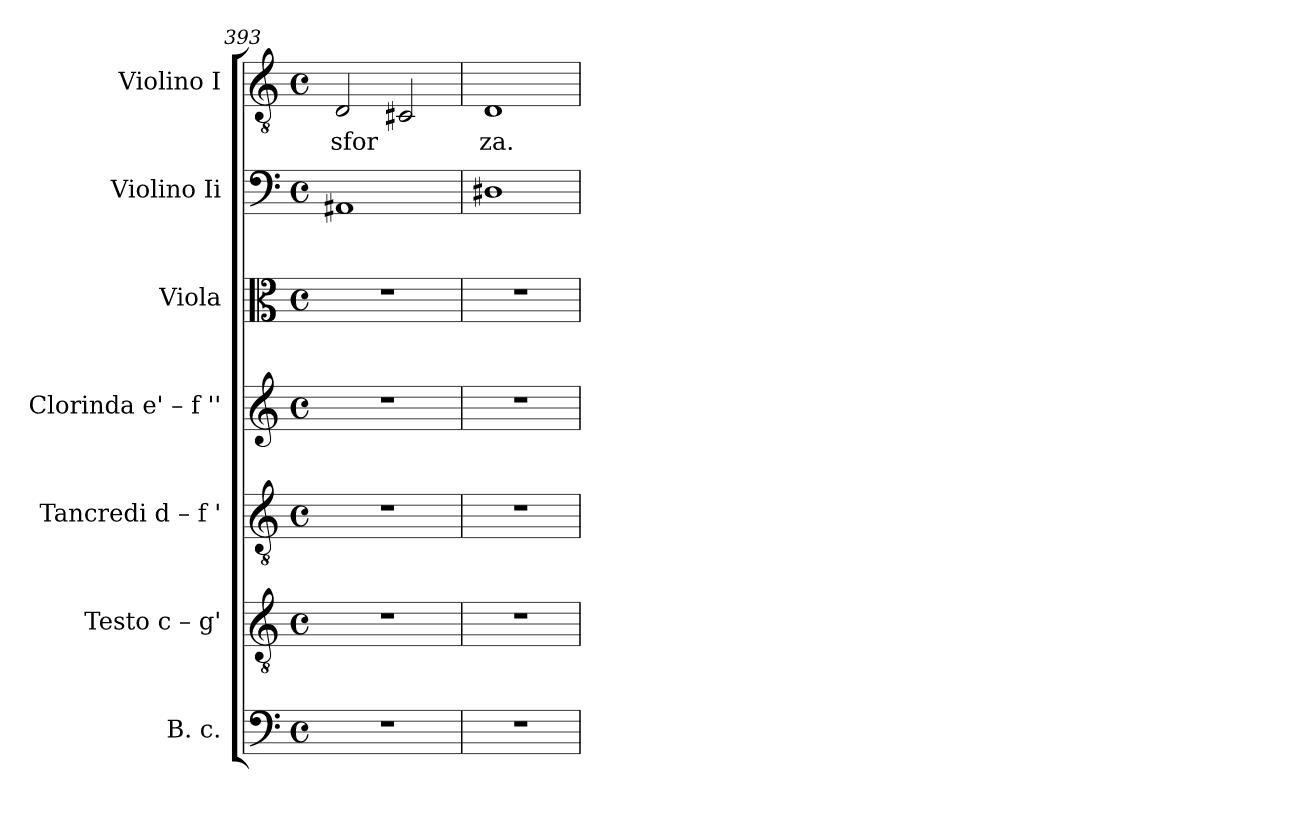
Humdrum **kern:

**kern	**kern	**kern	**kern	**kern	**kern	**kern	**text
*part7	*part6	*part5	*part4	*part3	*part2	*part1	*part1
*staff7	*staff6	*staff5	*staff4	*staff3	*staff2	*staff1	*staff1
*I"B. c.	*I"Testo  c – g'	*I"Tancredi  d – f '	*I"Clorinda  e' – f ''	*I"Viola	*I"Violino Ii	*I"Violino I	*
*clefF4	*clefGv2	*clefGv2	*clefG2	*clefC3	*clefF4	*clefGv2	*
*k[]	*k[]	*k[]	*k[]	*k[]	*k[]	*k[]	*
*C:	*C:	*C:	*C:	*C:	*C:	*C:	*
*M4/4	*M4/4	*M4/4	*M4/4	*M4/4	*M4/4	*M4/4	*
*met(c)	*met(c)	*met(c)	*met(c)	*met(c)	*met(c)	*met(c)	*
=393	=393	=393	=393	=393	=393	=393	=393
!	!	!	!	!	!	!	!LO:LY:b:cj
1r	1r	1r	1r	1r	1AA#	2D/	sfor-
!	!	!	!	!	!	!	!LO:LY:b:cj
.	.	.	.	.	.	2C#X/	--
!!LO:PB:g=z
=394	=394	=394	=394	=394	=394	=394	=394
!	!	!	!	!	!	!	!LO:LY:b:cj
1r	1r	1r	1r	1r	1D#	1D	-za.
=	=	=	=	=	=	=	=
*-	*-	*-	*-	*-	*-	*-	*-
